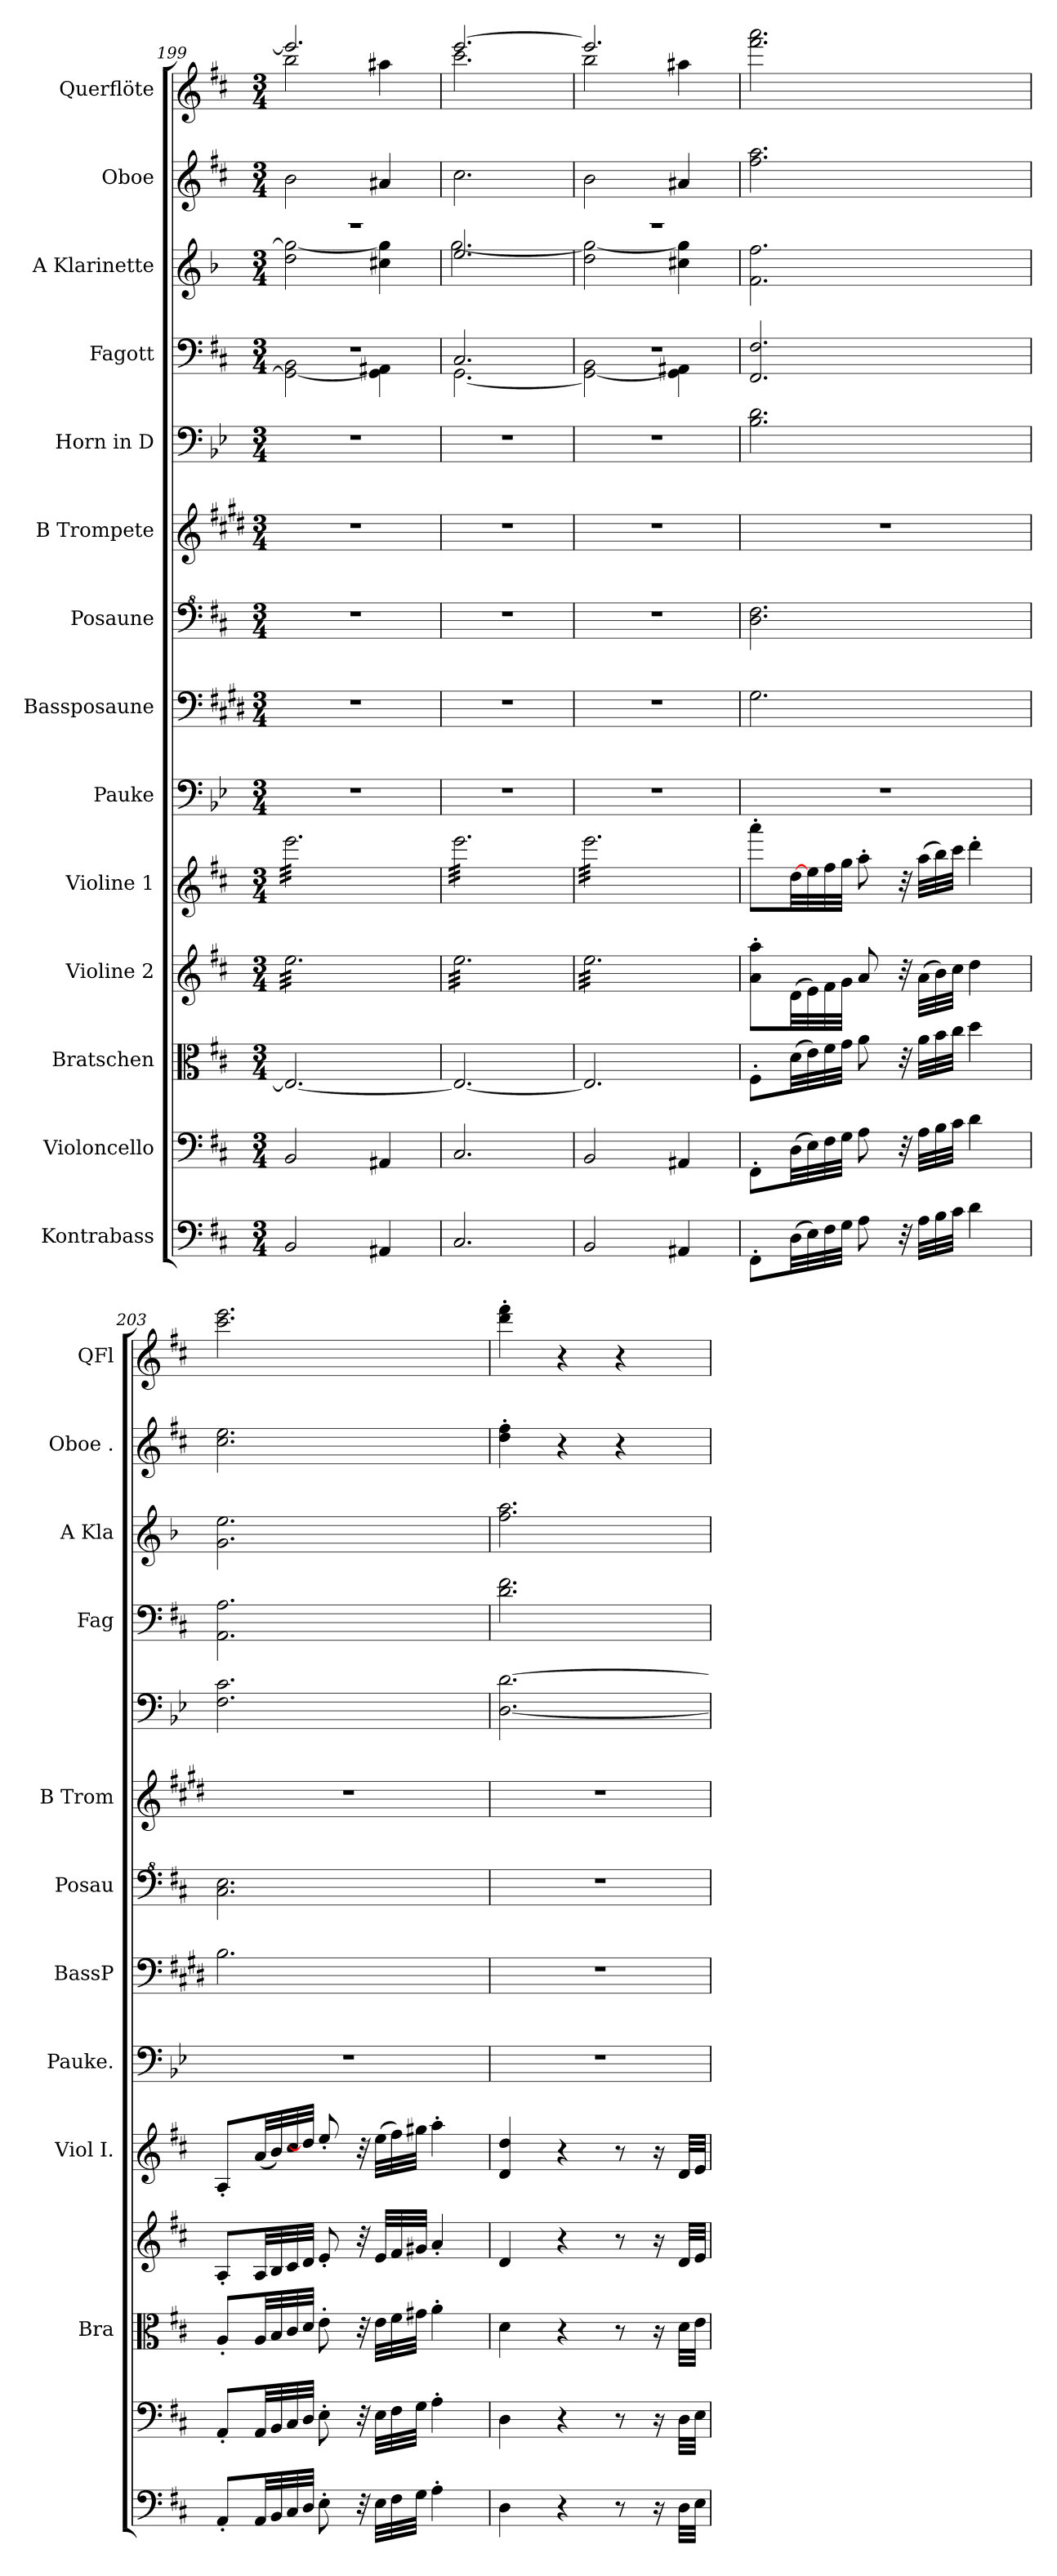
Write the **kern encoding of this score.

**kern	**kern	**kern	**kern	**kern	**kern	**kern	**kern	**kern	**kern	**kern	**kern	**kern	**kern
*part14	*part13	*part12	*part11	*part10	*part9	*part8	*part7	*part6	*part5	*part4	*part3	*part2	*part1
*staff14	*staff13	*staff12	*staff11	*staff10	*staff9	*staff8	*staff7	*staff6	*staff5	*staff4	*staff3	*staff2	*staff1
*I"Kontrabass	*I"Violoncello	*I"Bratschen	*I"Violine 2	*I"Violine 1	*I"Pauke	*I"Bassposaune	*I"Posaune	*I"B Trompete	*I"Horn in D	*I"Fagott	*I"A Klarinette	*I"Oboe	*I"Querflöte
*	*	*I'Bra	*	*I'Viol I.	*I'Pauke.	*I'BassP	*I'Posau	*I'B Trom	*	*I'Fag	*I'A Kla	*I'Oboe .	*I'QFl
*clefF4	*clefF4	*clefC3	*clefG2	*clefG2	*clefF4	*clefF4	*clefF^4	*clefG2	*clefF4	*clefF4	*clefG2	*clefG2	*clefG2
*ITrd7c12	*	*	*	*	*ITrd-2c-4	*ITrd1c2	*	*ITrd1c2	*ITrd-2c-4	*	*ITrd2c3	*	*
*k[f#c#]	*k[f#c#]	*k[f#c#]	*k[f#c#]	*k[f#c#]	*k[f#c#]	*k[f#c#]	*k[f#c#]	*k[f#c#]	*k[f#c#]	*k[f#c#]	*k[f#c#]	*k[f#c#]	*k[f#c#]
*M3/4	*M3/4	*M3/4	*M3/4	*M3/4	*M3/4	*M3/4	*M3/4	*M3/4	*M3/4	*M3/4	*M3/4	*M3/4	*M3/4
=199	=199	=199	=199	=199	=199	=199	=199	=199	=199	=199	=199	=199	=199
*	*	*	*	*	*	*	*	*	*	*^	*^	*	*^
*	*	*	*tremolo	*	*	*	*	*	*	*	*	*	*	*	*	*
*	*	*	*	*tremolo	*	*	*	*	*	*	*	*	*	*	*	*
2BBB/	2BB/	2.E/_	32ee\LLL	32eee\LLL	2.r	2.r	2.r	2.r	2.r	2.r	2GG\_ 2BB\	2.r	2b\ 2ee\_	2b\	2.eee/]	2bb\
.	.	.	32ee\	32eee\	.	.	.	.	.	.	.	.	.	.	.	.
.	.	.	32ee\	32eee\	.	.	.	.	.	.	.	.	.	.	.	.
.	.	.	32ee\	32eee\	.	.	.	.	.	.	.	.	.	.	.	.
.	.	.	32ee\	32eee\	.	.	.	.	.	.	.	.	.	.	.	.
.	.	.	32ee\	32eee\	.	.	.	.	.	.	.	.	.	.	.	.
.	.	.	32ee\	32eee\	.	.	.	.	.	.	.	.	.	.	.	.
.	.	.	32ee\	32eee\	.	.	.	.	.	.	.	.	.	.	.	.
.	.	.	32ee\	32eee\	.	.	.	.	.	.	.	.	.	.	.	.
.	.	.	32ee\	32eee\	.	.	.	.	.	.	.	.	.	.	.	.
.	.	.	32ee\	32eee\	.	.	.	.	.	.	.	.	.	.	.	.
.	.	.	32ee\	32eee\	.	.	.	.	.	.	.	.	.	.	.	.
.	.	.	32ee\	32eee\	.	.	.	.	.	.	.	.	.	.	.	.
.	.	.	32ee\	32eee\	.	.	.	.	.	.	.	.	.	.	.	.
.	.	.	32ee\	32eee\	.	.	.	.	.	.	.	.	.	.	.	.
.	.	.	32ee\	32eee\	.	.	.	.	.	.	.	.	.	.	.	.
4AAA#X/	4AA#X/	.	32ee\	32eee\	.	.	.	.	.	.	4GG\] 4AA#X\	.	4a#X\ 4ee\]	4a#X/	.	4aa#X\
.	.	.	32ee\	32eee\	.	.	.	.	.	.	.	.	.	.	.	.
.	.	.	32ee\	32eee\	.	.	.	.	.	.	.	.	.	.	.	.
.	.	.	32ee\	32eee\	.	.	.	.	.	.	.	.	.	.	.	.
.	.	.	32ee\	32eee\	.	.	.	.	.	.	.	.	.	.	.	.
.	.	.	32ee\	32eee\	.	.	.	.	.	.	.	.	.	.	.	.
.	.	.	32ee\	32eee\	.	.	.	.	.	.	.	.	.	.	.	.
.	.	.	32ee\JJJ	32eee\JJJ	.	.	.	.	.	.	.	.	.	.	.	.
=200	=200	=200	=200	=200	=200	=200	=200	=200	=200	=200	=200	=200	=200	=200	=200	=200
2.CC#/	2.C#/	2.E/_	32ee\LLL	32eee\LLL	2.r	2.r	2.r	2.r	2.r	2.C#/	[2.GG\	2.cc#/	[2.ee\	2.cc#\	[2.eee/	2.ccc#\
.	.	.	32ee\	32eee\	.	.	.	.	.	.	.	.	.	.	.	.
.	.	.	32ee\	32eee\	.	.	.	.	.	.	.	.	.	.	.	.
.	.	.	32ee\	32eee\	.	.	.	.	.	.	.	.	.	.	.	.
.	.	.	32ee\	32eee\	.	.	.	.	.	.	.	.	.	.	.	.
.	.	.	32ee\	32eee\	.	.	.	.	.	.	.	.	.	.	.	.
.	.	.	32ee\	32eee\	.	.	.	.	.	.	.	.	.	.	.	.
.	.	.	32ee\	32eee\	.	.	.	.	.	.	.	.	.	.	.	.
.	.	.	32ee\	32eee\	.	.	.	.	.	.	.	.	.	.	.	.
.	.	.	32ee\	32eee\	.	.	.	.	.	.	.	.	.	.	.	.
.	.	.	32ee\	32eee\	.	.	.	.	.	.	.	.	.	.	.	.
.	.	.	32ee\	32eee\	.	.	.	.	.	.	.	.	.	.	.	.
.	.	.	32ee\	32eee\	.	.	.	.	.	.	.	.	.	.	.	.
.	.	.	32ee\	32eee\	.	.	.	.	.	.	.	.	.	.	.	.
.	.	.	32ee\	32eee\	.	.	.	.	.	.	.	.	.	.	.	.
.	.	.	32ee\	32eee\	.	.	.	.	.	.	.	.	.	.	.	.
.	.	.	32ee\	32eee\	.	.	.	.	.	.	.	.	.	.	.	.
.	.	.	32ee\	32eee\	.	.	.	.	.	.	.	.	.	.	.	.
.	.	.	32ee\	32eee\	.	.	.	.	.	.	.	.	.	.	.	.
.	.	.	32ee\	32eee\	.	.	.	.	.	.	.	.	.	.	.	.
.	.	.	32ee\	32eee\	.	.	.	.	.	.	.	.	.	.	.	.
.	.	.	32ee\	32eee\	.	.	.	.	.	.	.	.	.	.	.	.
.	.	.	32ee\	32eee\	.	.	.	.	.	.	.	.	.	.	.	.
.	.	.	32ee\JJJ	32eee\JJJ	.	.	.	.	.	.	.	.	.	.	.	.
=201	=201	=201	=201	=201	=201	=201	=201	=201	=201	=201	=201	=201	=201	=201	=201	=201
2BBB/	2BB/	2.E/]	32ee\LLL	32eee\LLL	2.r	2.r	2.r	2.r	2.r	2.r	2GG\_ 2BB\	2.r	2b\ 2ee\_	2b\	2.eee/]	2bb\
.	.	.	32ee\	32eee\	.	.	.	.	.	.	.	.	.	.	.	.
.	.	.	32ee\	32eee\	.	.	.	.	.	.	.	.	.	.	.	.
.	.	.	32ee\	32eee\	.	.	.	.	.	.	.	.	.	.	.	.
.	.	.	32ee\	32eee\	.	.	.	.	.	.	.	.	.	.	.	.
.	.	.	32ee\	32eee\	.	.	.	.	.	.	.	.	.	.	.	.
.	.	.	32ee\	32eee\	.	.	.	.	.	.	.	.	.	.	.	.
.	.	.	32ee\	32eee\	.	.	.	.	.	.	.	.	.	.	.	.
.	.	.	32ee\	32eee\	.	.	.	.	.	.	.	.	.	.	.	.
.	.	.	32ee\	32eee\	.	.	.	.	.	.	.	.	.	.	.	.
.	.	.	32ee\	32eee\	.	.	.	.	.	.	.	.	.	.	.	.
.	.	.	32ee\	32eee\	.	.	.	.	.	.	.	.	.	.	.	.
.	.	.	32ee\	32eee\	.	.	.	.	.	.	.	.	.	.	.	.
.	.	.	32ee\	32eee\	.	.	.	.	.	.	.	.	.	.	.	.
.	.	.	32ee\	32eee\	.	.	.	.	.	.	.	.	.	.	.	.
.	.	.	32ee\	32eee\	.	.	.	.	.	.	.	.	.	.	.	.
4AAA#X/	4AA#X/	.	32ee\	32eee\	.	.	.	.	.	.	4GG\] 4AA#X\	.	4a#X\ 4ee\]	4a#X/	.	4aa#X\
.	.	.	32ee\	32eee\	.	.	.	.	.	.	.	.	.	.	.	.
.	.	.	32ee\	32eee\	.	.	.	.	.	.	.	.	.	.	.	.
.	.	.	32ee\	32eee\	.	.	.	.	.	.	.	.	.	.	.	.
.	.	.	32ee\	32eee\	.	.	.	.	.	.	.	.	.	.	.	.
.	.	.	32ee\	32eee\	.	.	.	.	.	.	.	.	.	.	.	.
.	.	.	32ee\	32eee\	.	.	.	.	.	.	.	.	.	.	.	.
.	.	.	32ee\JJJ	32eee\JJJ	.	.	.	.	.	.	.	.	.	.	.	.
*	*	*	*	*Xtremolo	*	*	*	*	*	*	*	*	*	*	*	*
*	*	*	*Xtremolo	*	*	*	*	*	*	*	*	*	*	*	*	*
*	*	*	*	*	*	*	*	*	*	*v	*v	*	*	*	*v	*v
*	*	*	*	*	*	*	*	*	*	*	*v	*v	*	*
=202	=202	=202	=202	=202	=202	=202	=202	=202	=202	=202	=202	=202	=202
8FFF#'\L	8FF#'\L	8F#'\L	8a\' 8aa\'L	8aaa'\L	2.r	2.F#\	2.d\ 2.f#\	2.r	2.d\ 2.f#\	2.FF#/ 2.F#/	2.d\ 2.dd\	2.ff#\ 2.aa\	2.fff#\ 2.aaa\
(>32DD\LL	(>32D\LL	(>32d\LL	(>32d\LL	[32dd\LL	.	.	.	.	.	.	.	.	.
32EE\)	32E\)	32e\)	32e\)	32ee\	.	.	.	.	.	.	.	.	.
32FF#\	32F#\	32f#\	32f#\	32ff#\	.	.	.	.	.	.	.	.	.
32GG\JJJ	32G\JJJ	32g\JJJ	32g\JJJ	32gg\JJJ	.	.	.	.	.	.	.	.	.
8AA\	8A\	8a\	8a/	8aa'\	.	.	.	.	.	.	.	.	.
32r	32r	32r	32r	32r	.	.	.	.	.	.	.	.	.
32AA\LLL	32A\LLL	32a\LLL	(>32a\LLL	(>32aa\LLL	.	.	.	.	.	.	.	.	.
32BB\	32B\	32b\	32b\)	32bb\)	.	.	.	.	.	.	.	.	.
32C#\JJJ	32c#\JJJ	32cc#\JJJ	32cc#\JJJ	32ccc#\JJJ	.	.	.	.	.	.	.	.	.
4D\	4d\	4dd\	4dd\	4ddd'\	.	.	.	.	.	.	.	.	.
!!LO:PB:g=z
=203	=203	=203	=203	=203	=203	=203	=203	=203	=203	=203	=203	=203	=203
8AAA'/L	8AA'/L	8A'/L	8A'/L	8A'/L	2.r	2.A\	2.c#\ 2.e\	2.r	2.A\ 2.e\	2.AA\ 2.A\	2.e\ 2.cc#\	2.cc#\ 2.ee\	2.ccc#\ 2.eee\
32AAA/LL	32AA/LL	32A/LL	32A/LL	(<32a/LL	.	.	.	.	.	.	.	.	.
32BBB/	32BB/	32B/	32B/	32b/)	.	.	.	.	.	.	.	.	.
32CC#/	32C#/	32c#/	32c#/	32cc#/	.	.	.	.	.	.	.	.	.
32DD/JJJ	32D/JJJ	32d/JJJ	32d/JJJ	32dd/JJJ]	.	.	.	.	.	.	.	.	.
8EE'\	8E'\	8e'\	8e'/	8ee'/	.	.	.	.	.	.	.	.	.
32r	32r	32r	32r	32r	.	.	.	.	.	.	.	.	.
32EE\LLL	32E\LLL	32e\LLL	32e/LLL	(>32ee\LLL	.	.	.	.	.	.	.	.	.
32FF#\	32F#\	32f#\	32f#/	32ff#\)	.	.	.	.	.	.	.	.	.
32GG\JJJ	32G\JJJ	32g#X\JJJ	32g#X/JJJ	32gg#X\JJJ	.	.	.	.	.	.	.	.	.
4AA'\	4A'\	4a'\	4a'/	4aa'\	.	.	.	.	.	.	.	.	.
=204	=204	=204	=204	=204	=204	=204	=204	=204	=204	=204	=204	=204	=204
4DD\	4D\	4d\	4d/	4d/ 4dd/	2.r	2.r	2.r	2.r	[2.F#\ [2.f#\	2.d\ 2.f#\	2.dd\ 2.ff#\	4dd\' 4ff#\'	4ddd\' 4fff#\'
4r	4r	4r	4r	4r	.	.	.	.	.	.	.	4r	4r
8r	8r	8r	8r	8r	.	.	.	.	.	.	.	4r	4r
16r	16r	16r	16r	16r	.	.	.	.	.	.	.	.	.
32DD\LLL	32D\LLL	32d\LLL	32d/LLL	32d/LLL	.	.	.	.	.	.	.	.	.
32EE\JJJ	32E\JJJ	32e\JJJ	32e/JJJ	32e/JJJ	.	.	.	.	.	.	.	.	.
=	=	=	=	=	=	=	=	=	=	=	=	=	=
*-	*-	*-	*-	*-	*-	*-	*-	*-	*-	*-	*-	*-	*-
